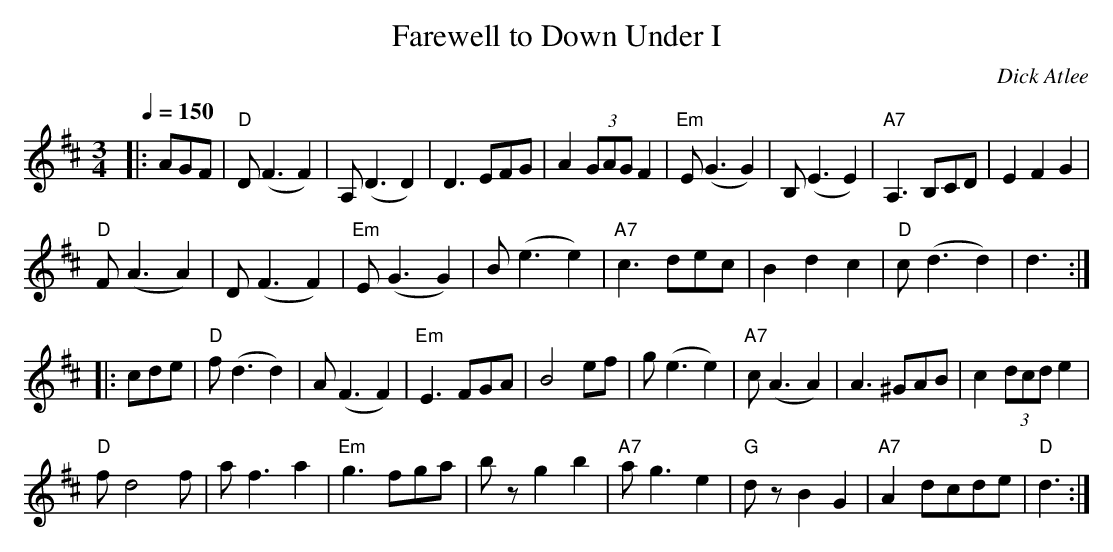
X:1
T:Farewell to Down Under I
M:3/4
L:1/8
Q:1/4=150
C:Dick Atlee
K:D
|: AGF | "D" D (F3 F2) | A, (D3 D2) | D3 EFG | A2 (3GAG F2 |
"Em" E (G3 G2) | B, (E3 E2) | "A7" A,3 B,CD | E2 F2 G2 | !
"D" F (A3 A2) | D (F3 F2) | "Em" E (G3 G2) | B (e3 e2) |
"A7" c3 dec | B2 d2 c2 | "D" c (d3 d2) | d3 :| !
|: cde | "D" f (d3 d2) | A (F3 F2) | "Em" E3 FGA | B4 ef |
g (e3 e2) | "A7" c (A3 A2) | A3 ^GAB | c2 (3dcd e2 | !
"D" f d4 f | a f3 a2 | "Em" g3 fga | b z g2 b2 |
"A7" a g3 e2 | "G" d z B2 G2 | "A7" A2 dcde | "D" d3 :|
